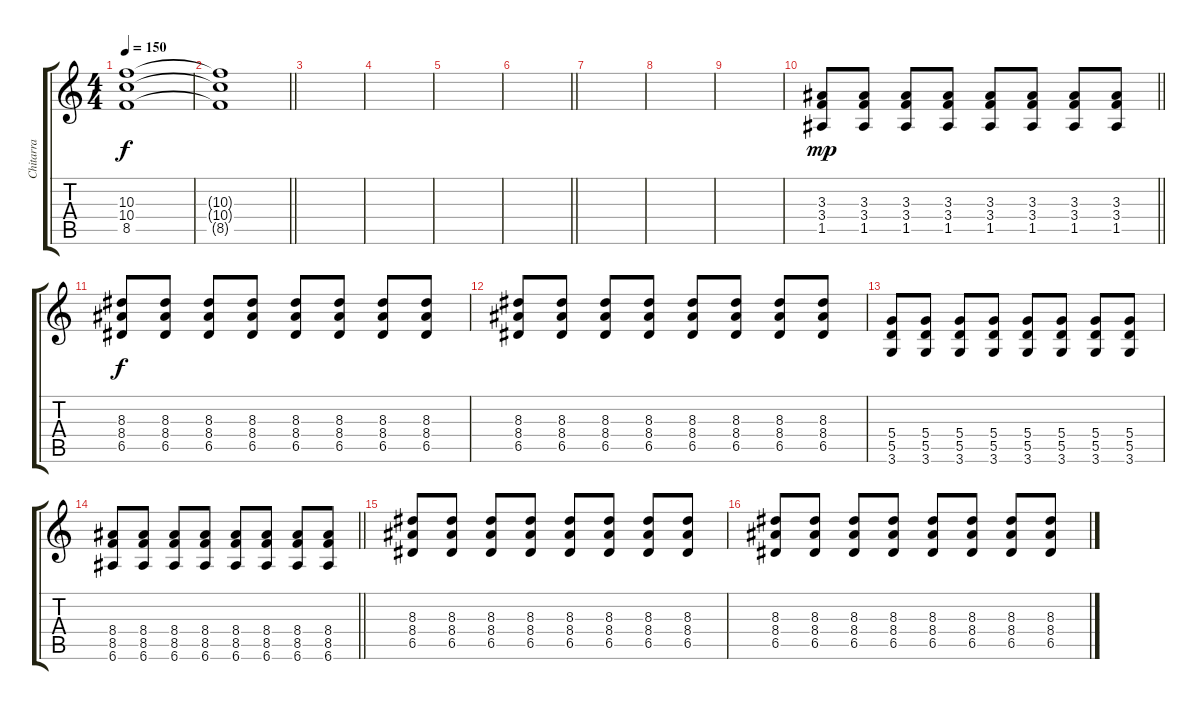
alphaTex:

\track ("Chitarra" "Chitarra") {instrument overdrivenguitar}
\staff {score tabs}
\tuning (E4 B3 G3 D3 A2 E2) {hide}
\ts (4 4)
\tempo 150
\clef g2
\ks c
(10.3 10.4 8.5).1{dy f} |
\barLineRight lightlight
(10.3{t} 10.4{t} 8.5{t}).1 |
|
|
|
\barLineRight lightlight
|
|
|
|
\barLineRight lightlight
(3.3 3.4 1.5).8{dy mp} (3.3 3.4 1.5).8 (3.3 3.4 1.5).8 (3.3 3.4 1.5).8 (3.3 3.4 1.5).8 (3.3 3.4 1.5).8 (3.3 3.4 1.5).8 (3.3 3.4 1.5).8 |
(8.3 8.4 6.5).8{dy f} (8.3 8.4 6.5).8 (8.3 8.4 6.5).8 (8.3 8.4 6.5).8 (8.3 8.4 6.5).8 (8.3 8.4 6.5).8 (8.3 8.4 6.5).8 (8.3 8.4 6.5).8 |
(8.3 8.4 6.5).8 (8.3 8.4 6.5).8 (8.3 8.4 6.5).8 (8.3 8.4 6.5).8 (8.3 8.4 6.5).8 (8.3 8.4 6.5).8 (8.3 8.4 6.5).8 (8.3 8.4 6.5).8 |
(5.4 5.5 3.6).8 (5.4 5.5 3.6).8 (5.4 5.5 3.6).8 (5.4 5.5 3.6).8 (5.4 5.5 3.6).8 (5.4 5.5 3.6).8 (5.4 5.5 3.6).8 (5.4 5.5 3.6).8 |
\barLineRight lightlight
(8.4 8.5 6.6).8 (8.4 8.5 6.6).8 (8.4 8.5 6.6).8 (8.4 8.5 6.6).8 (8.4 8.5 6.6).8 (8.4 8.5 6.6).8 (8.4 8.5 6.6).8 (8.4 8.5 6.6).8 |
(8.3 8.4 6.5).8 (8.3 8.4 6.5).8 (8.3 8.4 6.5).8 (8.3 8.4 6.5).8 (8.3 8.4 6.5).8 (8.3 8.4 6.5).8 (8.3 8.4 6.5).8 (8.3 8.4 6.5).8 |
(8.3 8.4 6.5).8 (8.3 8.4 6.5).8 (8.3 8.4 6.5).8 (8.3 8.4 6.5).8 (8.3 8.4 6.5).8 (8.3 8.4 6.5).8 (8.3 8.4 6.5).8 (8.3 8.4 6.5).8
